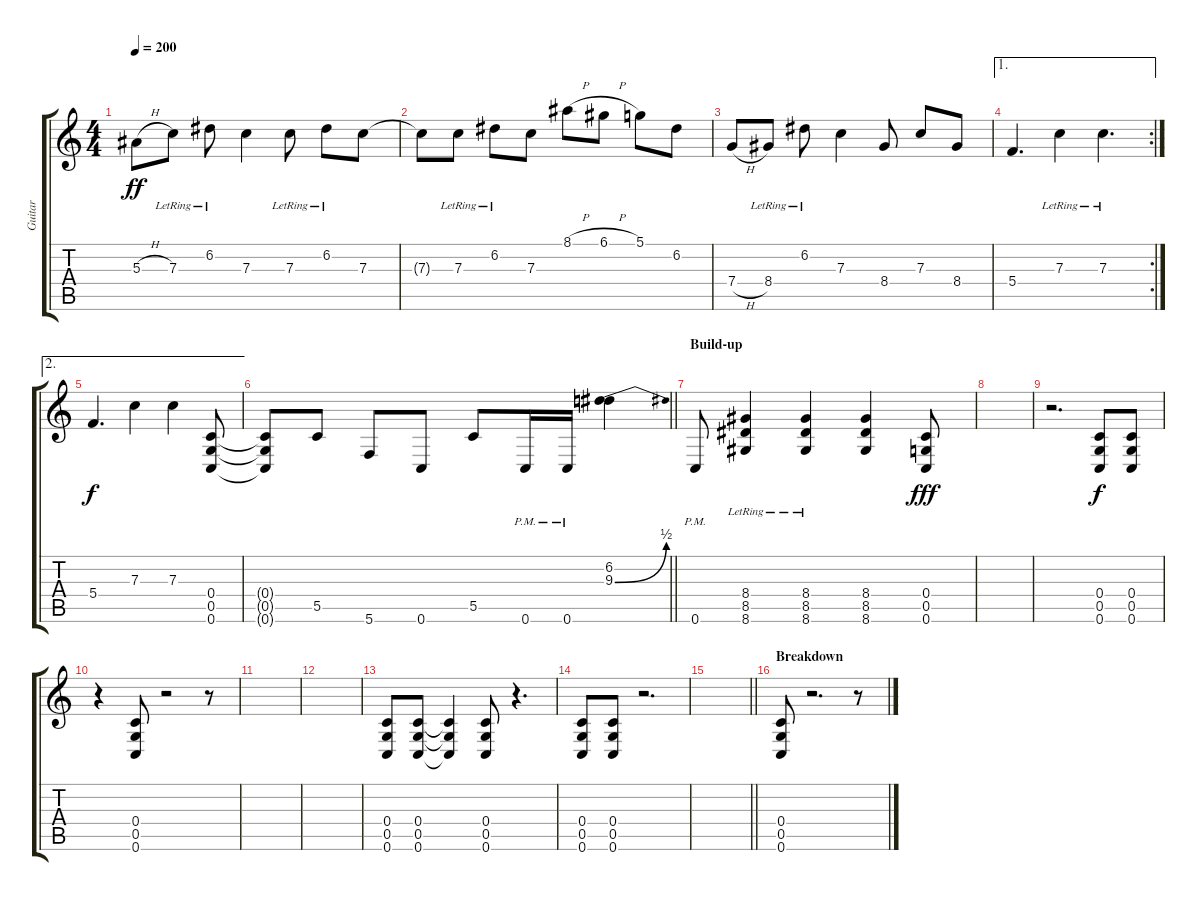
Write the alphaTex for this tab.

\track ("Guitar" "Guitar") {instrument distortionguitar}
\staff {score tabs}
\tuning (D4 A3 F3 C3 G2 C2) {hide}
\ts (4 4)
\tempo 200
\clef g2
\ks c
5.3{h}.8{dy ff} 7.3{lr}.8 6.2{lr}.8 7.3.4 7.3{lr}.8 6.2{lr}.8 7.3.8 |
7.3{t}.8 7.3{lr}.8 6.2{lr}.8 7.3.8 8.1{h}.8 6.1{h}.8 5.1.8 6.2.8 |
7.4{h}.8 8.4{lr}.8 6.2{lr}.8 7.3.4 8.4.8 7.3.8 8.4.8 |
\ae 1
\rc 2
5.4.4{d} 7.3{lr}.4 7.3{lr}.4{d} |
\ae 2
5.4.4{d dy f} 7.3.4 7.3.4 (0.4 0.5 0.6).8 |
\barLineRight lightlight
(0.4{t} 0.5{t} 0.6{t}).8 5.5.8 5.6.8 0.6.8 5.5.8 0.6{pm}.16 0.6{pm}.16 (6.2 9.3{be (bend 0 0 60 2)}).4 |
\section ("" "Build-up")
0.6{pm}.8 (8.4{lr} 8.5{lr} 8.6{lr}).4 (8.4{lr} 8.5{lr} 8.6{lr}).4 (8.4 8.5 8.6).4 (0.4 0.5 0.6).8{dy fff} |
|
r.2{d} (0.4 0.5 0.6).8{dy f} (0.4 0.5 0.6).8 |
r.4 (0.4 0.5 0.6).8 r.2 r.8 |
|
|
(0.4 0.5 0.6).8 (0.4 0.5 0.6).8 (0.4{t} 0.5{t} 0.6{t}).4 (0.4 0.5 0.6).8 r.4{d} |
(0.4 0.5 0.6).8 (0.4 0.5 0.6).8 r.2{d} |
\barLineRight lightlight
|
\section ("" "Breakdown")
(0.4 0.5 0.6).8 r.2{d} r.8
